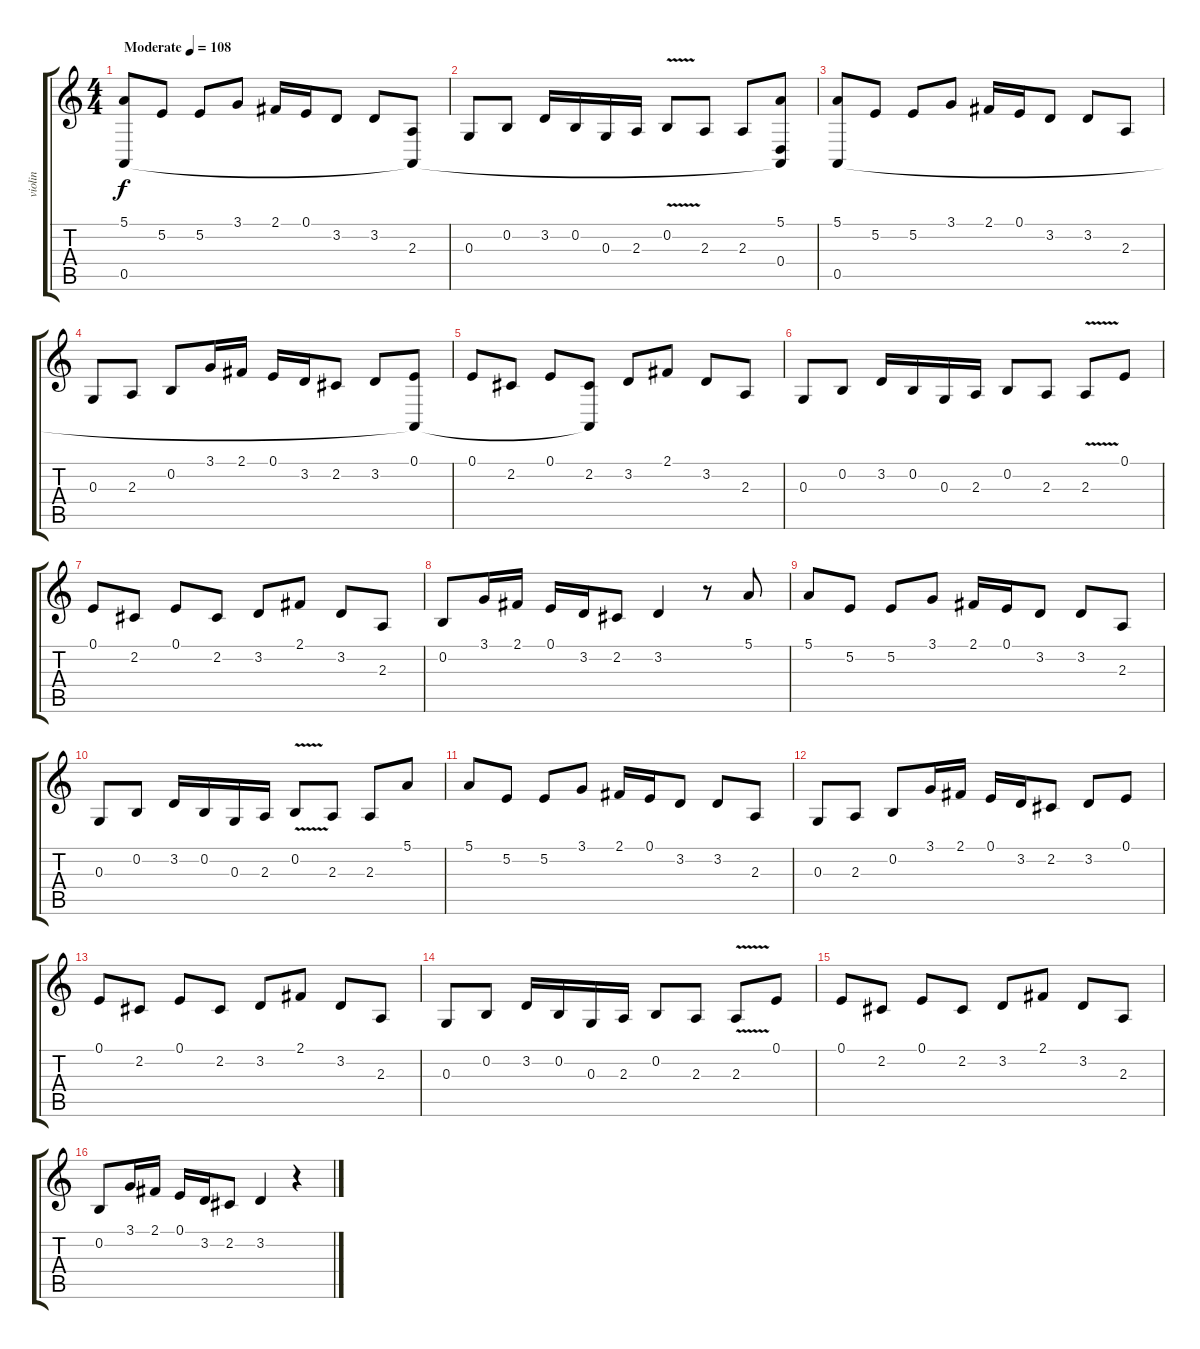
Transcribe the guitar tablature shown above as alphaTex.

\track ("violin" "violin") {instrument violin}
\staff {score tabs}
\tuning (E4 B3 G3 D3 A2 E2) {hide}
\ts (4 4)
\tempo (108 "Moderate")
\clef g2
\ks c
(5.1 0.5).8{dy f instrument violin} 5.2.8 5.2.8 3.1.8 2.1.16 0.1.16 3.2.8 3.2.8 (2.3 0.5{t}).8 |
0.3.8 0.2.8 3.2.16 0.2.16 0.3.16 2.3.16 0.2{v}.8 2.3.8 2.3.8 (5.1 0.4 0.5{t}).8 |
(5.1 0.5).8 5.2.8 5.2.8 3.1.8 2.1.16 0.1.16 3.2.8 3.2.8 2.3.8 |
0.3.8 2.3.8 0.2.8 3.1.16 2.1.16 0.1.16 3.2.16 2.2.8 3.2.8 (0.1 0.5{t}).8 |
0.1.8 2.2.8 0.1.8 (2.2 0.5{t}).8 3.2.8 2.1.8 3.2.8 2.3.8 |
0.3.8 0.2.8 3.2.16 0.2.16 0.3.16 2.3.16 0.2.8 2.3.8 2.3{v}.8 0.1.8 |
0.1.8 2.2.8 0.1.8 2.2.8 3.2.8 2.1.8 3.2.8 2.3.8 |
0.2.8 3.1.16 2.1.16 0.1.16 3.2.16 2.2.8 3.2.4 r.8 5.1.8 |
5.1.8 5.2.8 5.2.8 3.1.8 2.1.16 0.1.16 3.2.8 3.2.8 2.3.8 |
0.3.8 0.2.8 3.2.16 0.2.16 0.3.16 2.3.16 0.2{v}.8 2.3.8 2.3.8 5.1.8 |
5.1.8 5.2.8 5.2.8 3.1.8 2.1.16 0.1.16 3.2.8 3.2.8 2.3.8 |
0.3.8 2.3.8 0.2.8 3.1.16 2.1.16 0.1.16 3.2.16 2.2.8 3.2.8 0.1.8 |
0.1.8 2.2.8 0.1.8 2.2.8 3.2.8 2.1.8 3.2.8 2.3.8 |
0.3.8 0.2.8 3.2.16 0.2.16 0.3.16 2.3.16 0.2.8 2.3.8 2.3{v}.8 0.1.8 |
0.1.8 2.2.8 0.1.8 2.2.8 3.2.8 2.1.8 3.2.8 2.3.8 |
0.2.8 3.1.16 2.1.16 0.1.16 3.2.16 2.2.8 3.2.4 r.4
